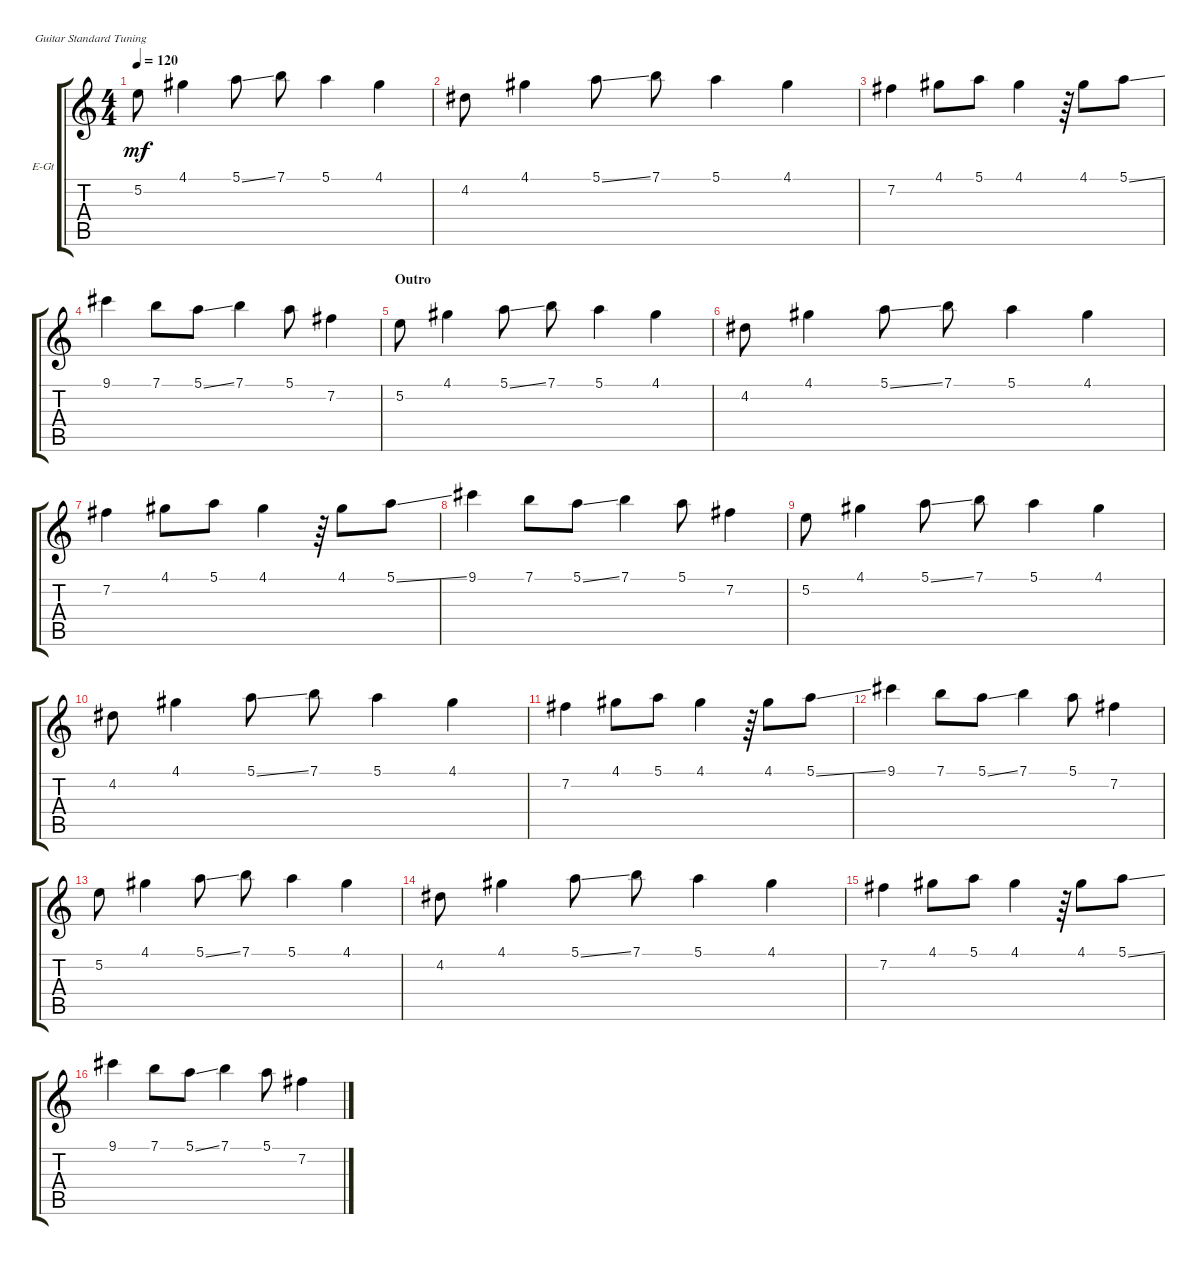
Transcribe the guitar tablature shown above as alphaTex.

\defaultSystemsLayout 4
\bracketExtendMode groupsimilarinstruments
\firstSystemTrackNameOrientation horizontal
\otherSystemsTrackNameOrientation horizontal
\track ("Melody" "E-Gt") {instrument distortionguitar}
\staff {score tabs}
\tuning (E4 B3 G3 D3 A2 E2)
\ts (4 4)
\tempo 120
\clef g2
\ks c
5.2.8{dy mf} 4.1.4 5.1{ss}.8 7.1.8 5.1.4 4.1.4 |
4.2.8 4.1.4 5.1{ss}.8 7.1.8 5.1.4 4.1.4 |
7.2.4 4.1.8 5.1.8 4.1.4 r.64 4.1.8 5.1{ss}.8 |
9.1.4 7.1.8 5.1{ss}.8 7.1.4 5.1.8 7.2.4 |
\section ("" "Outro")
5.2.8 4.1.4 5.1{ss}.8 7.1.8 5.1.4 4.1.4 |
4.2.8 4.1.4 5.1{ss}.8 7.1.8 5.1.4 4.1.4 |
7.2.4 4.1.8 5.1.8 4.1.4 r.64 4.1.8 5.1{ss}.8 |
9.1.4 7.1.8 5.1{ss}.8 7.1.4 5.1.8 7.2.4 |
5.2.8 4.1.4 5.1{ss}.8 7.1.8 5.1.4 4.1.4 |
4.2.8 4.1.4 5.1{ss}.8 7.1.8 5.1.4 4.1.4 |
7.2.4 4.1.8 5.1.8 4.1.4 r.64 4.1.8 5.1{ss}.8 |
9.1.4 7.1.8 5.1{ss}.8 7.1.4 5.1.8 7.2.4 |
5.2.8 4.1.4 5.1{ss}.8 7.1.8 5.1.4 4.1.4 |
4.2.8 4.1.4 5.1{ss}.8 7.1.8 5.1.4 4.1.4 |
7.2.4 4.1.8 5.1.8 4.1.4 r.64 4.1.8 5.1{ss}.8 |
9.1.4 7.1.8 5.1{ss}.8 7.1.4 5.1.8 7.2.4
